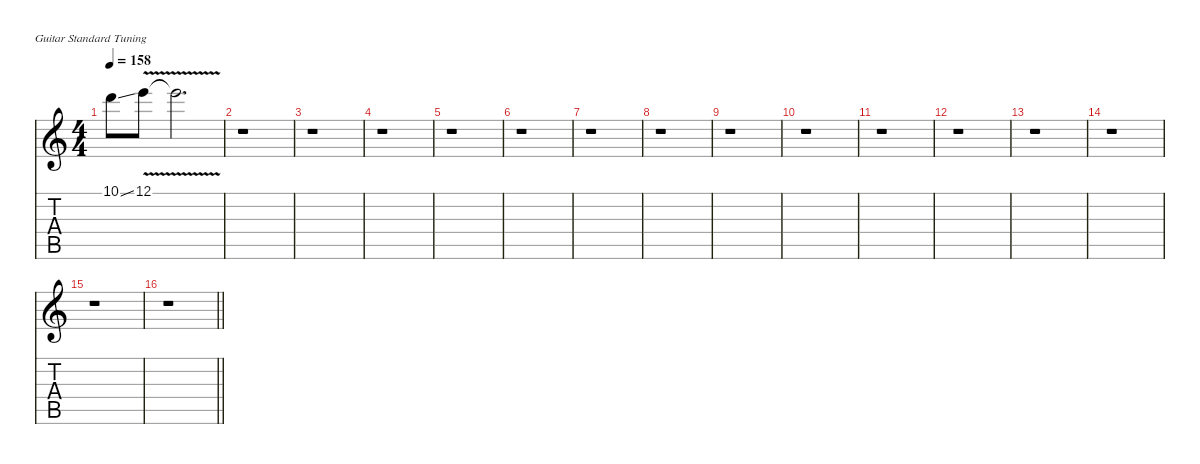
\defaultSystemsLayout 4
\hideDynamics
\bracketExtendMode nobrackets
\singleTrackTrackNamePolicy hidden
\multiTrackTrackNamePolicy hidden
\firstSystemTrackNameMode fullname
\firstSystemTrackNameOrientation horizontal
\otherSystemsTrackNameOrientation horizontal
\track ("Clean guitar" "jz.guit.") {defaultSystemsLayout 4 mute instrument electricguitarjazz}
\staff {score tabs}
\tuning (E4 B3 G3 D3 A2 E2)
\ts (4 4)
\tempo 158
\clef g2
\ks aminor
10.1{ss}.8{dy f beam Down} 12.1{v}.8{beam Down} 12.1{v t}.2{d beam Down} |
r.1{beam Down} |
r.1{beam Down} |
r.1{beam Down} |
r.1{beam Down} |
r.1{beam Down} |
r.1{beam Down} |
r.1{beam Down} |
r.1{beam Down} |
r.1{beam Down} |
r.1{beam Down} |
r.1{beam Down} |
r.1{beam Down} |
r.1{beam Down} |
r.1{beam Down} |
\barLineRight lightlight
r.1{beam Down}
